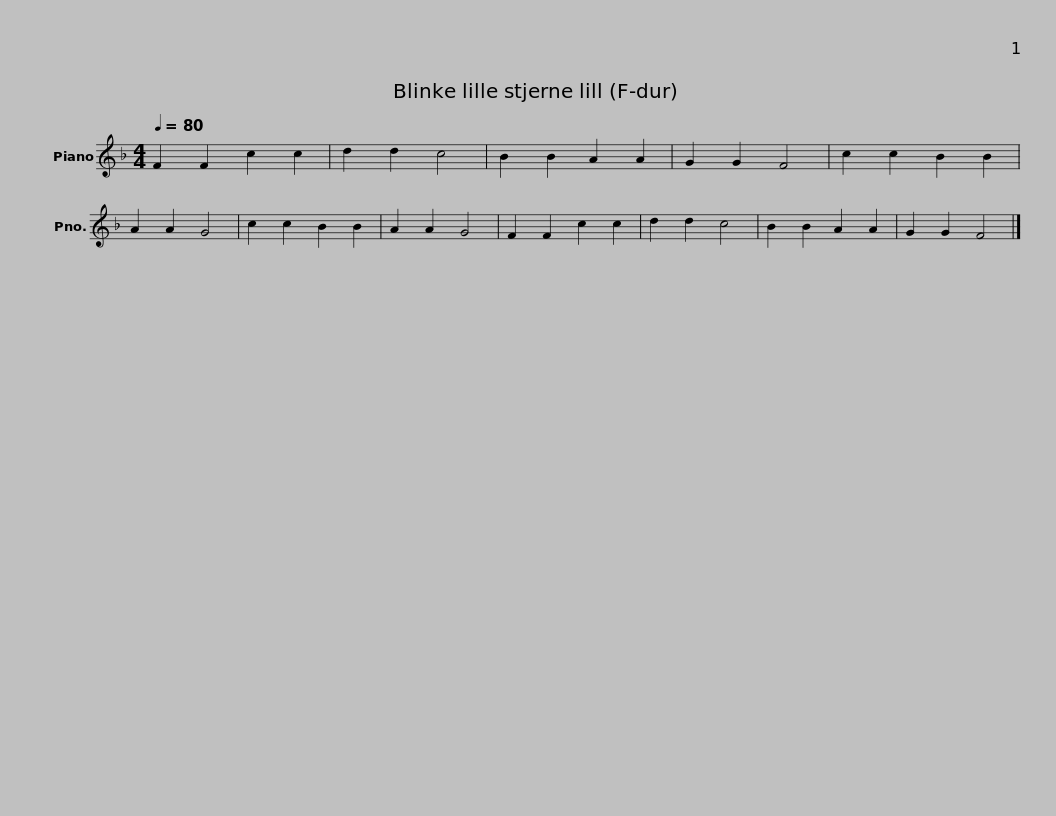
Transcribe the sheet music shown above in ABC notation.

X:1
L:1/8
Q:1/4=80
M:4/4
I:linebreak $
K:F
V:1 treble
V:1
 F2 F2 c2 c2 | d2 d2 c4 | B2 B2 A2 A2 | G2 G2 F4 |$ c2 c2 B2 B2 | %5
 A2 A2 G4 | c2 c2 B2 B2 | A2 A2 G4 |$ F2 F2 c2 c2 | d2 d2 c4 | %10
 B2 B2 A2 A2 | G2 G2 F4 |] %12
